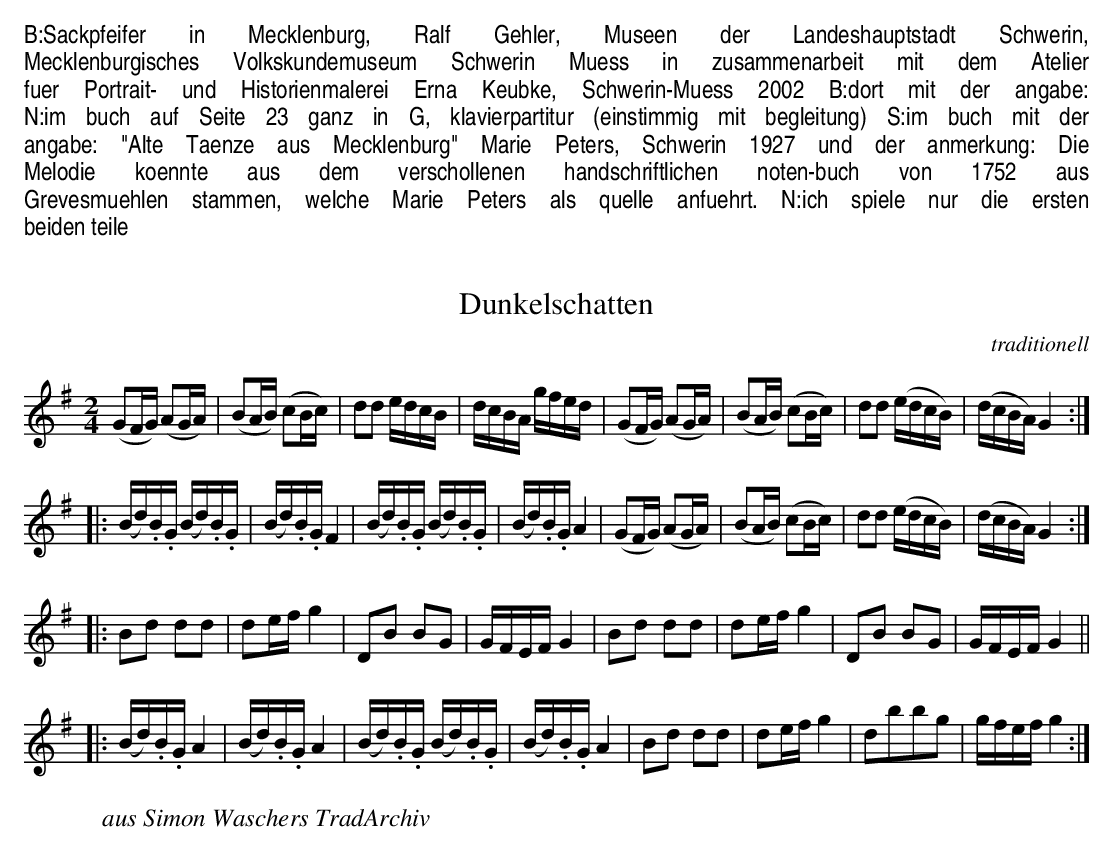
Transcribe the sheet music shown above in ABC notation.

X:1
T:Dunkelschatten
C:traditionell
%%textfont Helvetica-Narrow 10pt
%%begintext align
B:Sackpfeifer in Mecklenburg, Ralf Gehler, Museen der Landeshauptstadt Schwerin, Mecklenburgisches Volkskundemuseum Schwerin Muess in zusammenarbeit mit dem Atelier fuer Portrait- und Historienmalerei Erna Keubke, Schwerin-Muess 2002
B:dort mit der angabe:
N:im buch auf Seite 23 ganz in G, klavierpartitur (einstimmig mit begleitung)
S:im buch mit der angabe: "Alte Taenze aus Mecklenburg" Marie Peters, Schwerin 1927 und der anmerkung: Die Melodie koennte aus dem verschollenen handschriftlichen noten-buch von 1752 aus Grevesmuehlen stammen, welche Marie Peters als quelle anfuehrt.
N:ich spiele nur die ersten beiden teile
%%endtext
M:2/4
L:1/16
K:G
(G2FG) (A2GA) | (B2AB) (c2Bc) | d2d2 edcB | dcBA gfed |\
(G2FG) (A2GA) | (B2AB) (c2Bc) | d2d2 (edcB) | (dcBA) G4 :|
|:\
(Bd).B.G (Bd).B.G | (Bd).B.G F4 | (Bd).B.G (Bd).B.G | (Bd).B.G A4 |\
(G2FG) (A2GA) | (B2AB) (c2Bc) | d2d2 (edcB) | (dcBA) G4 :|
|:\
B2d2 d2d2 | d2ef g4 | D2B2 B2G2 | GFEF G4 |\
B2d2 d2d2 | d2ef g4 | D2B2 B2G2 | GFEF G4 ||
|:\
(Bd).B.G A4 | (Bd).B.G A4 | (Bd).B.G (Bd).B.G | (Bd).B.G A4 |\
B2d2 d2d2 | d2ef g4 | d2b2b2g2 | gfef g4 :|
W:aus Simon Waschers TradArchiv
